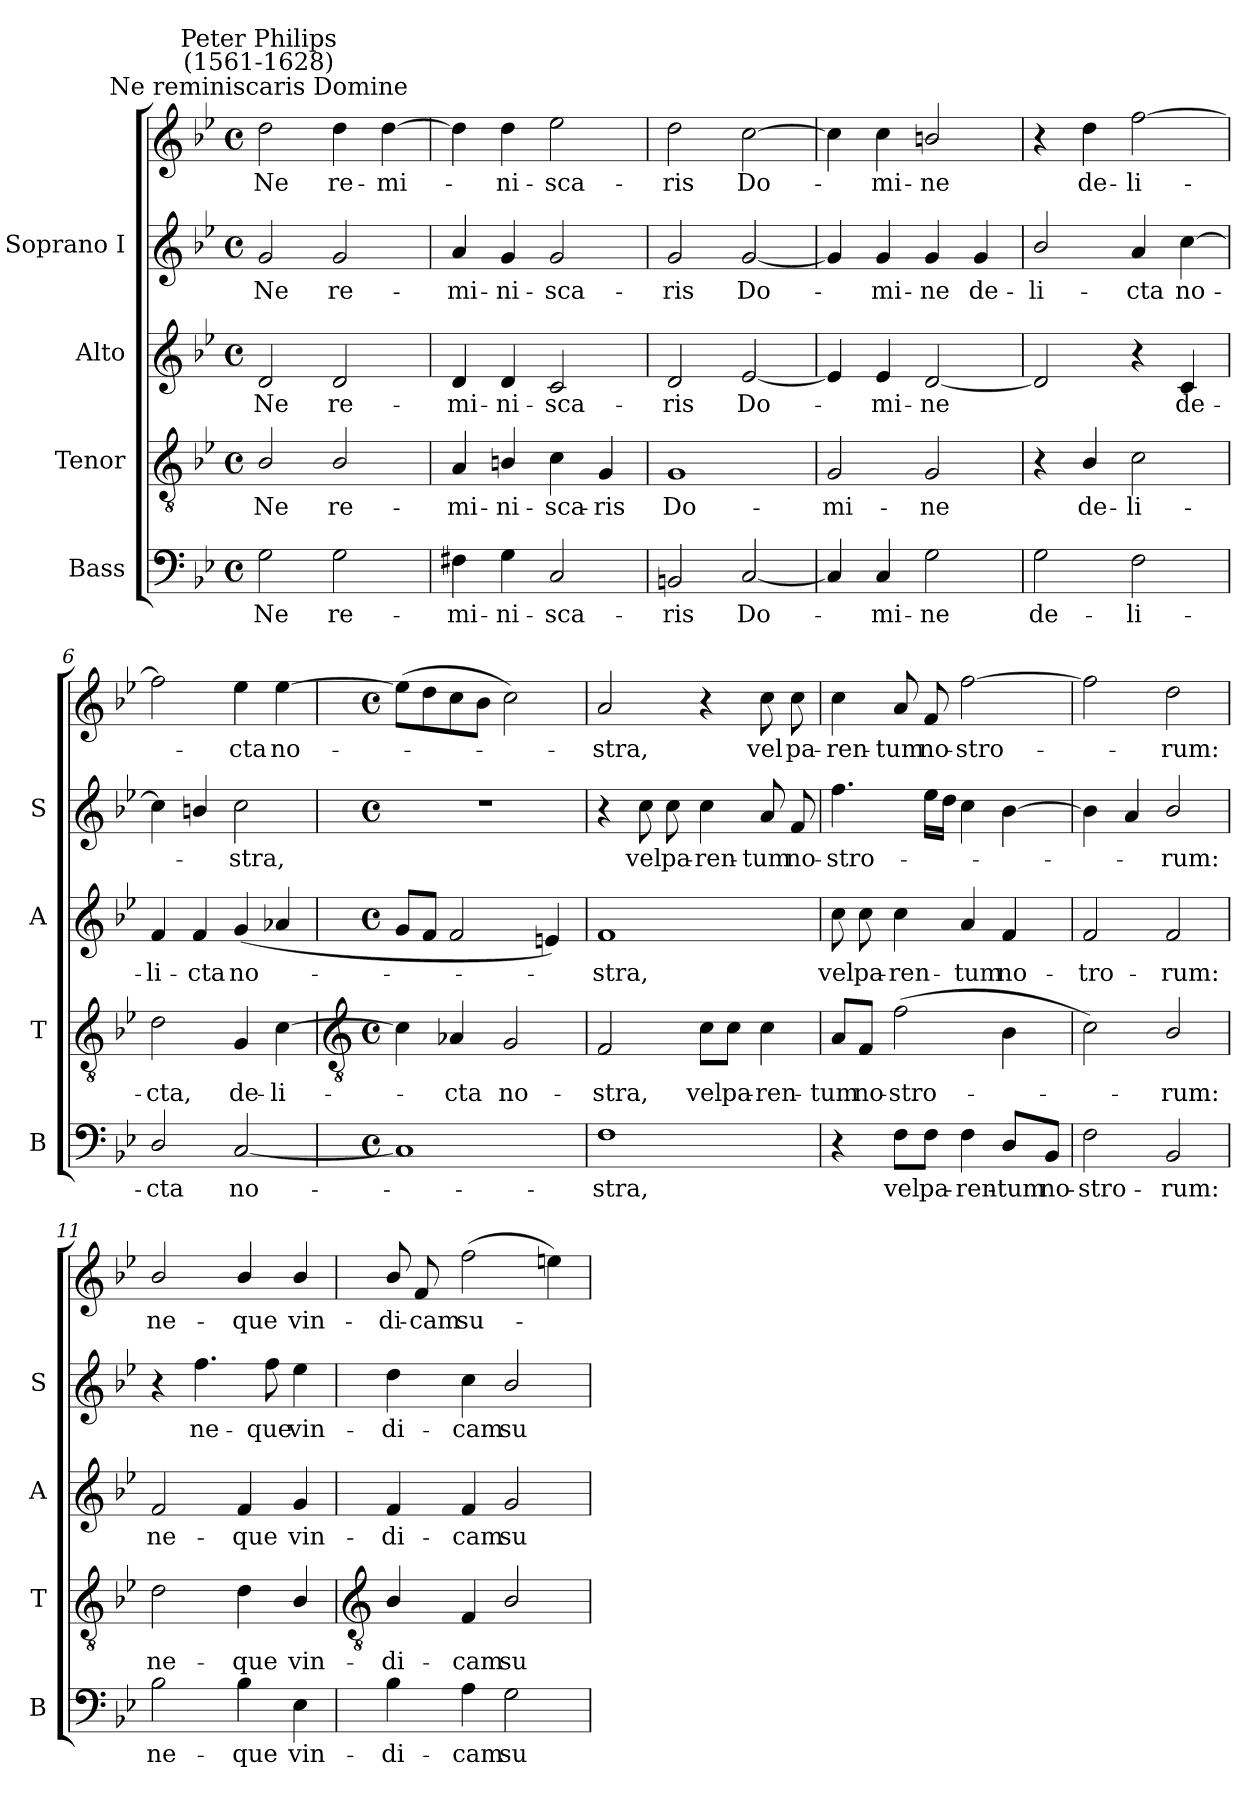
**kern	**text	**kern	**text	**kern	**text	**kern	**text	**kern	**text
*part4	*part4	*part3	*part3	*part2	*part2	*part1	*part1	*part1	*part1
*staff5	*staff5	*staff4	*staff4	*staff3	*staff3	*staff2	*staff2	*staff1	*staff1
*I"Bass	*	*I"Tenor	*	*I"Alto	*	*I"Soprano I	*	*	*
*I'B	*	*I'T	*	*I'A	*	*I'S	*	*	*
*clefF4	*	*clefGv2	*	*clefG2	*	*clefG2	*	*clefG2	*
*k[b-e-]	*	*k[b-e-]	*	*k[b-e-]	*	*k[b-e-]	*	*k[b-e-]	*
*B-:	*	*B-:	*	*B-:	*	*B-:	*	*B-:	*
*M4/4	*	*M4/4	*	*M4/4	*	*M4/4	*	*M4/4	*
*met(c)	*	*met(c)	*	*met(c)	*	*met(c)	*	*met(c)	*
=1	=1	=1	=1	=1	=1	=1	=1	=1	=1
!	!	!	!	!	!	!	!	!LO:TX:a:cj:t=Ne reminiscaris Domine	!
!	!	!	!	!	!	!	!	!LO:TX:a:cj:t=Peter Philips\n(1561-1628)	!
!	!LO:LY:b	!	!LO:LY:b	!	!LO:LY:b	!	!LO:LY:b	!	!LO:LY:b
2G	Ne	2B-/	Ne	2d	Ne	2g	Ne	2dd	Ne
!	!LO:LY:b	!	!LO:LY:b	!	!LO:LY:b	!	!LO:LY:b	!	!LO:LY:b
2G	re-	2B-/	re-	2d	re-	2g	re-	4dd	re-
!	!	!	!	!	!	!	!	!	!LO:LY:b
.	.	.	.	.	.	.	.	[4dd	-mi-
=2	=2	=2	=2	=2	=2	=2	=2	=2	=2
!	!LO:LY:b	!	!LO:LY:b	!	!LO:LY:b	!	!LO:LY:b	!	!
4F#X	-mi-	4A	-mi-	4d	-mi-	4a	-mi-	4dd]	.
!	!LO:LY:b	!	!LO:LY:b	!	!LO:LY:b	!	!LO:LY:b	!	!LO:LY:b
4G	-ni-	4Bn/	-ni-	4d	-ni-	4g	-ni-	4dd	-ni-
!	!LO:LY:b	!	!LO:LY:b	!	!LO:LY:b	!	!LO:LY:b	!	!LO:LY:b
2C	-sca-	4c	-sca-	2c	-sca-	2g	-sca-	2ee-	-sca-
!	!	!	!LO:LY:b	!	!	!	!	!	!
.	.	4G	-ris	.	.	.	.	.	.
=3	=3	=3	=3	=3	=3	=3	=3	=3	=3
!	!LO:LY:b	!	!LO:LY:b	!	!LO:LY:b	!	!LO:LY:b	!	!LO:LY:b
2BBn	-ris	1G	Do-	2d	-ris	2g	ris	2dd	-ris
!	!LO:LY:b	!	!	!	!LO:LY:b	!	!LO:LY:b	!	!LO:LY:b
[2C	Do-	.	.	[2e-	Do-	[2g	Do-	[2cc	Do-
=4	=4	=4	=4	=4	=4	=4	=4	=4	=4
!	!	!	!LO:LY:b	!	!	!	!	!	!
4C]	.	2G	-mi-	4e-]	.	4g]	.	4cc]	.
!	!LO:LY:b	!	!	!	!LO:LY:b	!	!LO:LY:b	!	!LO:LY:b
4C	mi-	.	.	4e-	mi-	4g	mi-	4cc	mi-
!	!LO:LY:b	!	!LO:LY:b	!	!LO:LY:b	!	!LO:LY:b	!	!LO:LY:b
2G	-ne	2G	-ne	[2d	-ne	4g	-ne	2bn/	-ne
!	!	!	!	!	!	!	!LO:LY:b	!	!
.	.	.	.	.	.	4g	de-	.	.
=5	=5	=5	=5	=5	=5	=5	=5	=5	=5
!	!LO:LY:b	!	!	!	!	!	!LO:LY:b	!	!
2G	de-	4r	.	2d]	.	2b-/	li-	4r	.
!	!	!	!LO:LY:b	!	!	!	!	!	!LO:LY:b
.	.	4B-/	de-	.	.	.	.	4dd	-de-
!	!LO:LY:b	!	!LO:LY:b	!	!	!	!LO:LY:b	!	!LO:LY:b
2F	-li-	2c	-li-	4r	.	4a	-cta	[2ff	-li-
!	!	!	!	!	!LO:LY:b	!	!LO:LY:b	!	!
.	.	.	.	4c	de-	[4cc	no-	.	.
=6	=6	=6	=6	=6	=6	=6	=6	=6	=6
!	!LO:LY:b	!	!LO:LY:b	!	!LO:LY:b	!	!	!	!
2D/	-cta	2d	-cta,	4f	-li-	4cc]	.	2ff]	.
!	!	!	!	!	!LO:LY:b	!	!	!	!
.	.	.	.	4f	-cta	4bn/	.	.	.
!	!LO:LY:b	!	!LO:LY:b	!	!LO:LY:b	!	!LO:LY:b	!	!LO:LY:b
[2C	no-	4G	de-	(<4g	no-	2cc	stra,	4ee-	cta
!	!	!	!LO:LY:b	!	!	!	!	!	!LO:LY:b
.	.	[4c	-li-	4a-X	.	.	.	[4ee-	no-
!!LO:LB:g=z
=7	=7	=7	=7	=7	=7	=7	=7	=7	=7
*	*	*clefGv2	*	*	*	*	*	*	*
*M4/4	*	*M4/4	*	*M4/4	*	*M4/4	*	*M4/4	*
*met(c)	*	*met(c)	*	*met(c)	*	*met(c)	*	*met(c)	*
1C]	.	4c]	.	8gL	.	1r	.	(>8ee-L]	.
.	.	.	.	8fJ	.	.	.	8dd	.
!	!	!	!LO:LY:b	!	!	!	!	!	!
.	.	4A-X	cta	2f	.	.	.	8cc	.
.	.	.	.	.	.	.	.	8b-J	.
!	!	!	!LO:LY:b	!	!	!	!	!	!
.	.	2G	no-	.	.	.	.	2cc)	.
.	.	.	.	4en)	.	.	.	.	.
=8	=8	=8	=8	=8	=8	=8	=8	=8	=8
!	!LO:LY:b	!	!LO:LY:b	!	!LO:LY:b	!	!	!	!LO:LY:b
1F	stra,	2F	-stra,	1f	stra,	4r	.	2a	stra,
!	!	!	!	!	!	!	!LO:LY:b	!	!
.	.	.	.	.	.	8cc	-vel	.	.
!	!	!	!	!	!	!	!LO:LY:b	!	!
.	.	.	.	.	.	8cc	pa-	.	.
!	!	!	!LO:LY:b	!	!	!	!LO:LY:b	!	!
.	.	8c\L	vel	.	.	4cc	-ren-	4r	.
!	!	!	!LO:LY:b	!	!	!	!	!	!
.	.	8c\J	pa-	.	.	.	.	.	.
!	!	!	!LO:LY:b	!	!	!	!LO:LY:b	!	!LO:LY:b
.	.	4c	-ren-	.	.	8a	-tum	8cc	vel
!	!	!	!	!	!	!	!LO:LY:b	!	!LO:LY:b
.	.	.	.	.	.	8f	no-	8cc	pa-
=9	=9	=9	=9	=9	=9	=9	=9	=9	=9
!	!	!	!LO:LY:b	!	!LO:LY:b	!	!LO:LY:b	!	!LO:LY:b
4r	.	8A/L	-tum	8cc	vel	4.ff	stro-	4cc	-ren-
!	!	!	!LO:LY:b	!	!LO:LY:b	!	!	!	!
.	.	8F/J	no-	8cc	pa-	.	.	.	.
!	!LO:LY:b	!	!LO:LY:b	!	!LO:LY:b	!	!	!	!LO:LY:b
8F\L	vel	(>2f	-stro-	4cc	-ren-	.	.	8a	-tum
!	!LO:LY:b	!	!	!	!	!	!	!	!LO:LY:b
8F\J	pa-	.	.	.	.	16ee-LL	.	8f	no-
.	.	.	.	.	.	16ddJJ	.	.	.
!	!LO:LY:b	!	!	!	!LO:LY:b	!	!	!	!LO:LY:b
4F	-ren-	.	.	4a	-tum	4cc	.	[2ff	-stro-
!	!LO:LY:b	!	!	!	!LO:LY:b	!	!	!	!
8D/L	-tum	4B-\	.	4f	no-	[4b-\	.	.	.
!	!LO:LY:b	!	!	!	!	!	!	!	!
8BB-/J	no-	.	.	.	.	.	.	.	.
=10	=10	=10	=10	=10	=10	=10	=10	=10	=10
!	!LO:LY:b	!	!	!	!LO:LY:b	!	!	!	!
2F	-stro-	2c)	.	2f	-tro-	4b-\]	.	2ff]	.
.	.	.	.	.	.	4a	.	.	.
!	!LO:LY:b	!	!LO:LY:b	!	!LO:LY:b	!	!LO:LY:b	!	!LO:LY:b
2BB-	-rum:	2B-/	rum:	2f	-rum:	2b-/	rum:	2dd	rum:
=11	=11	=11	=11	=11	=11	=11	=11	=11	=11
!	!LO:LY:b	!	!LO:LY:b	!	!LO:LY:b	!	!	!	!LO:LY:b
2B-	ne-	2d	ne-	2f	ne-	4r	.	2b-/	ne-
!	!	!	!	!	!	!	!LO:LY:b	!	!
.	.	.	.	.	.	4.ff	-ne-	.	.
!	!LO:LY:b	!	!LO:LY:b	!	!LO:LY:b	!	!	!	!LO:LY:b
4B-	-que	4d	-que	4f	-que	.	.	4b-/	-que
!	!	!	!	!	!	!	!LO:LY:b	!	!
.	.	.	.	.	.	8ff	-que	.	.
!	!LO:LY:b	!	!LO:LY:b	!	!LO:LY:b	!	!LO:LY:b	!	!LO:LY:b
4E-\	vin-	4B-/	vin-	4g	vin-	4ee-	vin-	4b-/	vin-
!!LO:LB:g=z
=12	=12	=12	=12	=12	=12	=12	=12	=12	=12
*	*	*clefGv2	*	*	*	*	*	*	*
!	!LO:LY:b	!	!LO:LY:b	!	!LO:LY:b	!	!LO:LY:b	!	!LO:LY:b
4B-	-di-	4B-/	-di-	4f	-di-	4dd	di-	8b-/	-di-
!	!	!	!	!	!	!	!	!	!LO:LY:b
.	.	.	.	.	.	.	.	8f	-cam
!	!LO:LY:b	!	!LO:LY:b	!	!LO:LY:b	!	!LO:LY:b	!	!LO:LY:b
4A	-cam	4F	-cam	4f	-cam	4cc	-cam	(>2ff	su-
!	!LO:LY:b	!	!LO:LY:b	!	!LO:LY:b	!	!LO:LY:b	!	!
2G	su-	2B-/	su-	2g	su-	2b-/	su-	.	.
.	.	.	.	.	.	.	.	4een)	.
=	=	=	=	=	=	=	=	=	=
*-	*-	*-	*-	*-	*-	*-	*-	*-	*-
